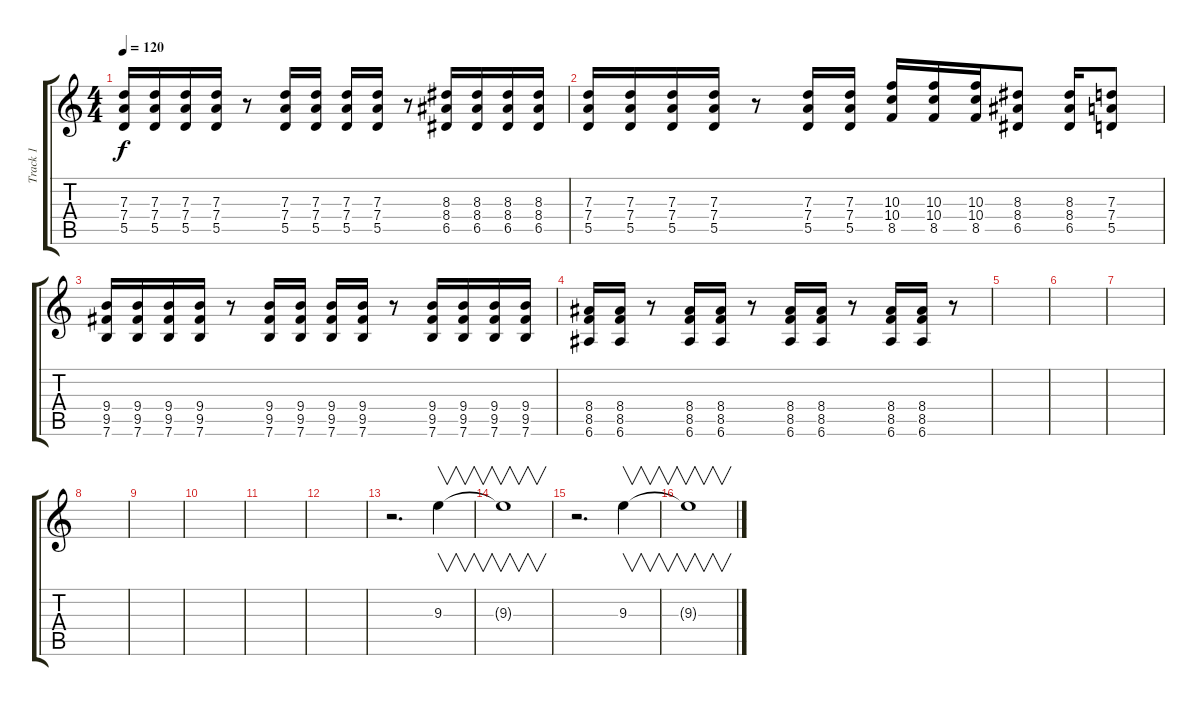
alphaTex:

\track ("Track 1" "Track 1") {instrument electricguitarclean}
\staff {score tabs}
\tuning (E4 B3 G3 D3 A2 E2) {hide}
\ts (4 4)
\tempo 120
\clef g2
\ks c
(7.3 7.4 5.5).16{dy f instrument electricguitarclean} (7.3 7.4 5.5).16 (7.3 7.4 5.5).16 (7.3 7.4 5.5).16 r.8 (7.3 7.4 5.5).16 (7.3 7.4 5.5).16 (7.3 7.4 5.5).16 (7.3 7.4 5.5).16 r.8 (8.3 8.4 6.5).16 (8.3 8.4 6.5).16 (8.3 8.4 6.5).16 (8.3 8.4 6.5).16 |
(7.3 7.4 5.5).16 (7.3 7.4 5.5).16 (7.3 7.4 5.5).16 (7.3 7.4 5.5).16 r.8 (7.3 7.4 5.5).16 (7.3 7.4 5.5).16 (10.3 10.4 8.5).16 (10.3 10.4 8.5).16 (10.3 10.4 8.5).16 (8.3 8.4 6.5).8 (8.3 8.4 6.5).16 (7.3 7.4 5.5).8 |
(9.4 9.5 7.6).16 (9.4 9.5 7.6).16 (9.4 9.5 7.6).16 (9.4 9.5 7.6).16 r.8 (9.4 9.5 7.6).16 (9.4 9.5 7.6).16 (9.4 9.5 7.6).16 (9.4 9.5 7.6).16 r.8 (9.4 9.5 7.6).16 (9.4 9.5 7.6).16 (9.4 9.5 7.6).16 (9.4 9.5 7.6).16 |
(8.4 8.5 6.6).16 (8.4 8.5 6.6).16 r.8 (8.4 8.5 6.6).16 (8.4 8.5 6.6).16 r.8 (8.4 8.5 6.6).16 (8.4 8.5 6.6).16 r.8 (8.4 8.5 6.6).16 (8.4 8.5 6.6).16 r.8 |
|
|
|
|
|
|
|
|
r.2{d} 9.3.4{v} |
9.3{t}.1{v} |
r.2{d} 9.3.4{v} |
9.3{t}.1{v}
